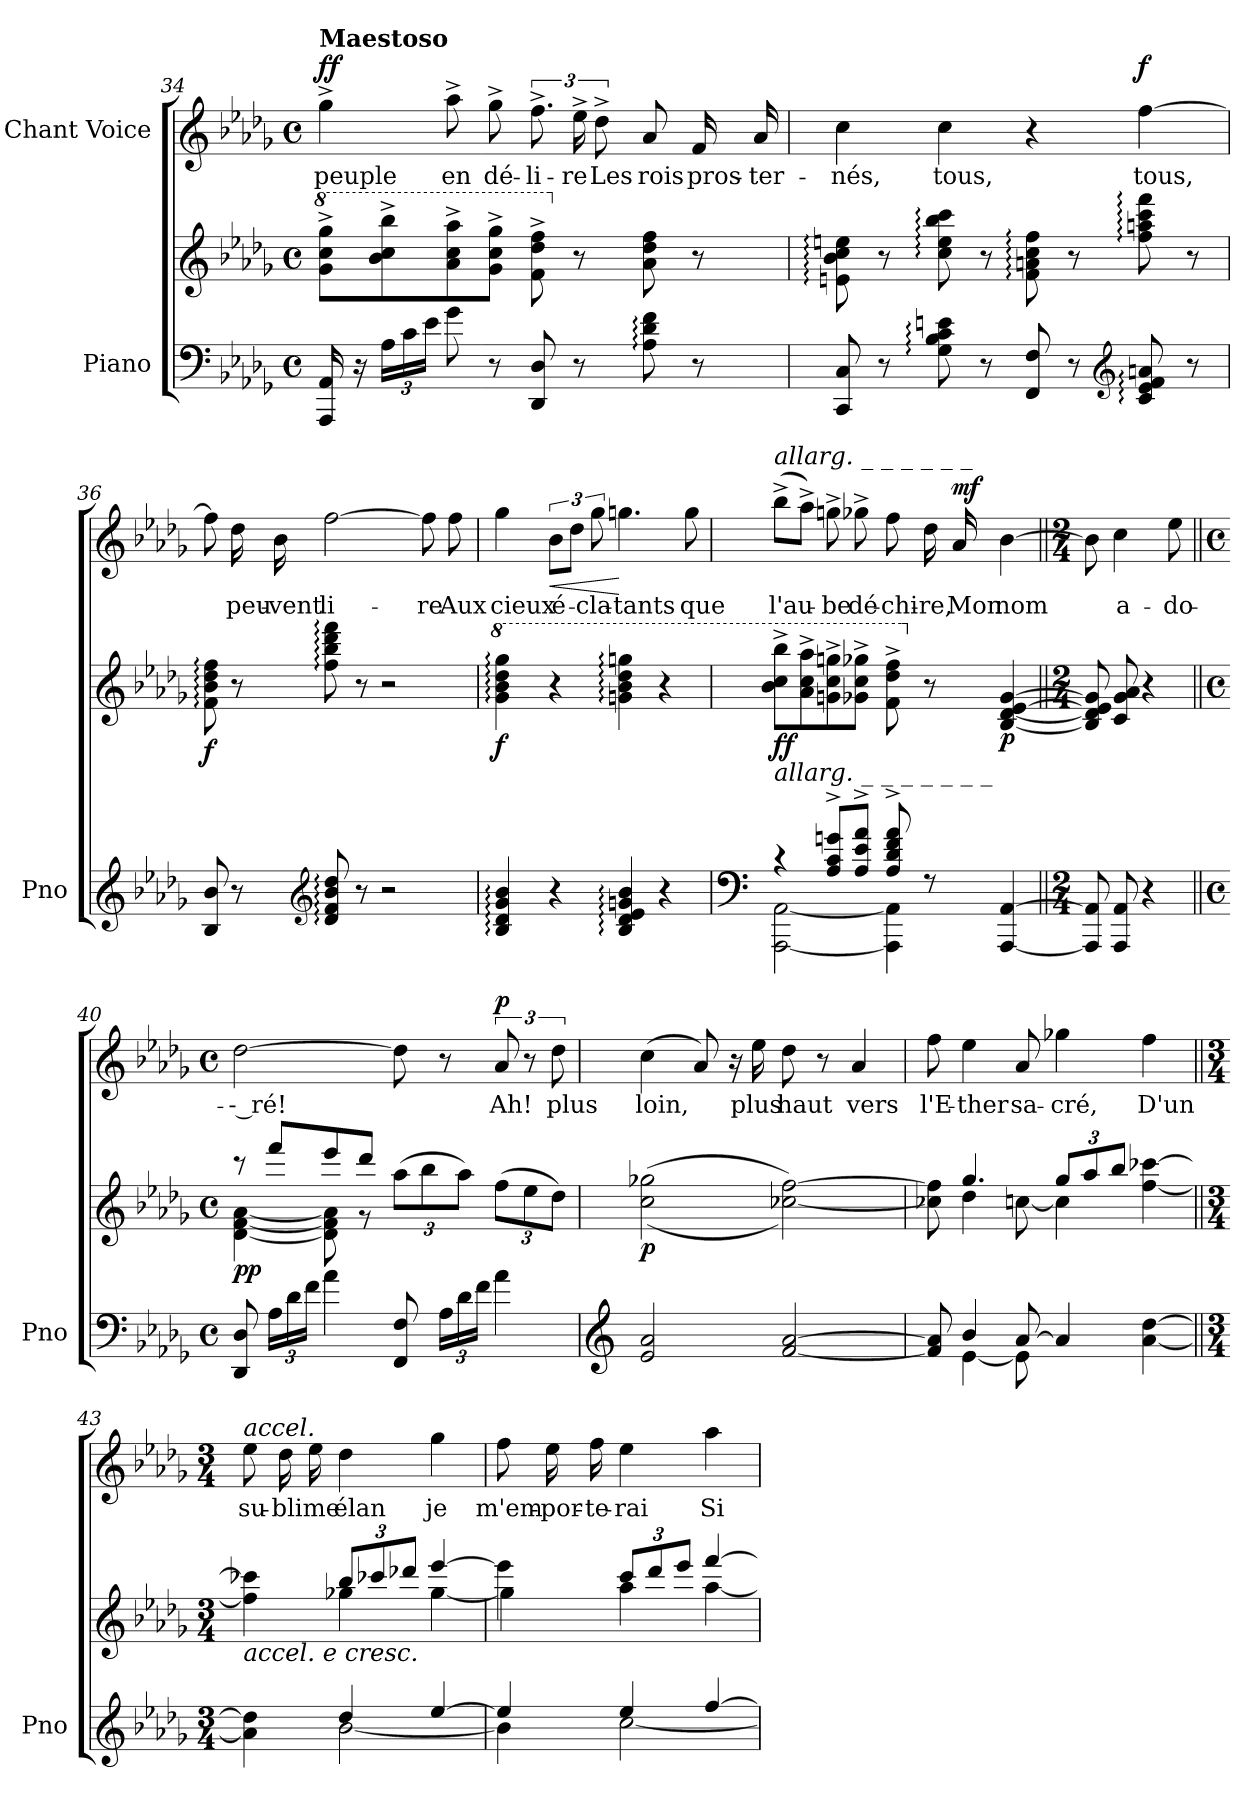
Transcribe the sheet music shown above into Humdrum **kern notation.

**kern	**kern	**dynam	**kern	**text	**dynam
*part2	*part2	*part2	*part1	*part1	*part1
*staff3	*staff2	*staff2/3	*staff1	*staff1	*staff1
*I"Piano	*	*	*I"Chant Voice	*	*
*I'Pno	*	*	*	*	*
!!LO:LB:g=z
*clefF4	*clefG2	*	*clefG2	*	*
*k[b-e-a-d-g-]	*k[b-e-a-d-g-]	*	*k[b-e-a-d-g-]	*	*
*M4/4	*M4/4	*	*M4/4	*	*
*met(c)	*met(c)	*	*met(c)	*	*
*MM100	*MM100	*	*MM100	*	*
*	*8va	*	*	*	*
=34	=34	=34	=34	=34	=34
!	!	!	!LO:TX:B:t=Maestoso	!	!
!	!	!LO:DY:b	!	!LO:LY:b	!
!	!	!LO:DY:n=1:b	!	!	!LO:DY:a
16AAA-/ 16AA-/	8gg-\^ 8ccc\^ 8ggg-\^L	ff other-dynamics	4gg-^\	peuple	ff
16r	.	.	.	.	.
*Xbrackettup	*	*	*	*	*
24A-\LL	8bb-\^ 8ccc\^ 8bbb-\^	.	.	.	.
24c\	.	.	.	.	.
24e-\JJ	.	.	.	.	.
!	!	!	!	!LO:LY:b	!
8g-\	8aa-\^ 8ccc\^ 8aaa-\^	.	8aa-^\	en	.
!	!	!	!	!LO:LY:b	!
8r	8gg-\^ 8ccc\^ 8ggg-\^J	.	8gg-^\	dé-	.
!	!	!	!	!LO:LY:b	!
8DD-/ 8D-/	8ff\^ 8ddd-\^ 8fff\^	.	12.ff^\	-li-	.
*	*X8va	*	*	*	*
!	!	!	!	!LO:LY:b	!
8r	8r	.	24ee-^\	-re	.
!	!	!	!	!LO:LY:b	!
.	.	.	12dd-^\	Les	.
!	!	!	!	!LO:LY:b	!
8A-\: 8d-\: 8f\:	8a-\ 8dd-\ 8ff\	.	8a-/	rois	.
!	!	!	!	!LO:LY:b	!
8r	8r	.	16f/	pros-	.
!	!	!	!	!LO:LY:b	!
.	.	.	16a-/	-ter-	.
=35	=35	=35	=35	=35	=35
!	!	!	!	!LO:LY:b	!
8CC/ 8C/	8en\: 8b-\: 8cc\: 8een\:	.	4cc\	-nés,	.
8r	8r	.	.	.	.
!	!	!	!	!LO:LY:b	!
8G-\: 8B-\: 8c\: 8en\:	8cc\: 8ee\: 8bb-\: 8ccc\:	.	4cc\	tous,	.
8r	8r	.	.	.	.
8FF/ 8F/	8f\: 8an\: 8cc\: 8ff\:	.	4r	.	.
8r	8r	.	.	.	.
*clefG2	*	*	*	*	*
!	!	!	!	!LO:LY:b	!LO:DY:a
8c/: 8e/: 8f/: 8an/:	8ff\: 8aan\: 8ccc\: 8fff\:	.	[4ff\	tous,	f
8r	8r	.	.	.	.
!!LO:PB:g=z
=36	=36	=36	=36	=36	=36
!	!	!LO:DY:b	!	!	!
8B-/ 8b-/	8f\: 8b-\: 8dd-\: 8ff\:	f	8ff\]	.	.
!	!	!	!	!LO:LY:b	!
8r	8r	.	16dd-\	peu-	.
!	!	!	!	!LO:LY:b	!
.	.	.	16b-\	-vent	.
*clefG2	*	*	*	*	*
!	!	!	!	!LO:LY:b	!
8d-/: 8f/: 8b-/: 8dd-/:	8ff\: 8bb-\: 8ddd-\: 8fff\:	.	[2ff\	li-	.
8r	8r	.	.	.	.
2r	2r	.	.	.	.
!	!	!	!	!LO:LY:b	!
.	.	.	8ff\]	-re	.
!	!	!	!	!LO:LY:b	!
.	.	.	8ff\	Aux	.
=37	=37	=37	=37	=37	=37
*	*8va	*	*	*	*
!	!	!LO:DY:b	!	!LO:LY:b	!
4B-/: 4d-/: 4g-/: 4b-/:	4gg-\: 4bb-\: 4ddd-\: 4ggg-\:	f	4gg-\	cieux	.
!	!	!	!	!LO:LY:b	!LO:HP:b
4r	4r	.	12b-\L	é-	<
.	.	.	12dd-\J	.	.
!	!	!	!	!LO:LY:b	!
.	.	.	12gg-\	-cla-	.
!	!	!	!	!LO:LY:b	!
4B-/: 4d-/: 4e-/: 4gn/: 4b-/:	4ggn\: 4bb-\: 4ddd-\: 4gggn\:	.	4.ggn\	-tants	[
4r	4r	.	.	.	.
!	!	!	!	!LO:LY:b	!
.	.	.	8gg\	que	.
!!LO:LB:g=z
=38	=38	=38	=38	=38	=38
*clefF4	*	*	*	*	*
*	*	*	*MM90	*	*
*^	*	*	*	*	*
!	!	!	!	!LO:TX:a:i:t=allarg.   _          _          _          _          _          _	!	!
!	!	!LO:TX:b:i:t=allarg.   _          _          _          _          _          _          _	!	!	!	!
!	!	!	!LO:DY:b	!	!LO:LY:b	!
4r	[2AAA-\ [2AA-\	8bb-\^ 8ccc\^ 8bbb-\^L	ff	(>8bb-^\L	l'au-	.
.	.	8aa-\^ 8ccc\^ 8aaa-\^	.	8aa-^\J)	.	.
!	!	!	!	!	!LO:LY:b	!
8A-/^ 8c/^ 8gn/^L	.	8ggn\^ 8ccc\^ 8gggn\^	.	8ggn^\	-be	.
*	*	*	*	*MM85	*	*
!	!	!	!	!	!LO:LY:b	!
8A-/^ 8e-/^ 8a-/^J	.	8gg-X\^ 8ccc\^ 8ggg-X\^J	.	8gg-X^\	dé-	.
!	!	!	!	!	!LO:LY:b	!
8A-/^ 8d-/^ 8f/^ 8a-/^	4AAA-\] 4AA-\]	8ff\^ 8ddd-\^ 8fff\^	.	8ff\	-chi-	.
*	*	*X8va	*	*	*	*
!	!	!	!	!	!LO:LY:b	!
8r	.	8r	.	16dd-\	-re,	.
!	!	!	!	!	!LO:LY:b	!LO:DY:a
.	.	.	.	16a-/	Mon	mf
*	*	*	*	*MM114	*	*
!	!	!	!LO:DY:b	!	!LO:LY:b	!
[4AAA-/ [4AA-/	4rbyy	[4B-/ [4d-/ [4e-/ [4g-/	p	[4b-\	nom	.
*v	*v	*	*	*	*	*
=39||	=39||	=39||	=39||	=39||	=39||
*M2/4	*M2/4	*	*M2/4	*	*
8AAA-/] 8AA-/]	8B-/] 8d-/] 8e-/] 8g-/]	.	8b-\]	.	.
!	!	!	!	!LO:LY:b	!
8AAA-/ 8AA-/	8c/ 8g-/ 8a-/	.	4cc\	a-	.
4r	4r	.	.	.	.
!	!	!	!	!LO:LY:b	!
.	.	.	8ee-\	-do-	.
!!LO:LB:g=z
=40||	=40||	=40||	=40||	=40||	=40||
*M4/4	*M4/4	*	*M4/4	*	*
*met(c)	*met(c)	*	*met(c)	*	*
*	*^	*	*	*	*
!	!	!	!LO:DY:b	!	!LO:LY:b	!
8DD-/ 8D-/	8r	[4d-\ [4f\ [4a-\	pp	[2dd-\	-- ré!	.
24A-\LL	8fff/L	.	.	.	.	.
24d-\	.	.	.	.	.	.
24f\JJ	.	.	.	.	.	.
4a-\	8eee-/	8d-\] 8f\] 8a-\]	.	.	.	.
.	8ddd-/J	8r	.	.	.	.
*	*Xbrackettup	*	*	*	*	*
8FF/ 8F/	(>12aa-\L	2rgyy	.	8dd-\]	.	.
.	12bb-\	.	.	.	.	.
24A-\LL	.	.	.	8r	.	.
24d-\	12aa-\J)	.	.	.	.	.
24f\JJ	.	.	.	.	.	.
!	!	!	!	!	!LO:LY:b	!LO:DY:a
4a-\	(>12ff\L	.	.	12a-/	Ah!	p
.	12ee-\	.	.	12r	.	.
!	!	!	!	!	!LO:LY:b	!
.	12dd-\J)	.	.	12dd-\	plus	.
*	*v	*v	*	*	*	*
=41	=41	=41	=41	=41	=41
*clefG2	*	*	*	*	*
!	!	!LO:DY:b	!	!LO:LY:b	!
2e-/ 2a-/	(>(>2cc\ 2gg-X\	p	(>4cc\	loin,	.
.	.	.	8a-/)	.	.
.	.	.	16r	.	.
!	!	!	!	!LO:LY:b	!
.	.	.	16ee-\	plus	.
!	!	!	!	!LO:LY:b	!
[2f/ [2a-/	[2cc-X\ [2ff\))	.	8dd-\	haut	.
.	.	.	8r	.	.
!	!	!	!	!LO:LY:b	!
.	.	.	4a-/	vers	.
!!LO:LB:g=z
=42	=42	=42	=42	=42	=42
*^	*^	*	*	*	*
!	!	!	!	!	!	!LO:LY:b	!
8f/] 8a-/]	8rgyy	8cc-X\] 8ff\]	8rddddyy	.	8ff\	l'E-	.
!	!	!	!	!	!	!LO:LY:b	!
4b-/	[4e-\	4.gg-/	4dd-\	.	4ee-\	-ther	.
!	!	!	!	!	!	!LO:LY:b	!
[8a-/	8e-\]	.	[8ccn\	.	8a-/	sa-	.
!	!	!	!	!	!	!LO:LY:b	!
4a-/]	4rgyy	12gg-/L	4cc\]	.	4gg-X\	-cré,	.
.	.	12aa-/	.	.	.	.	.
.	.	12bb-/J	.	.	.	.	.
!	!	!	!	!	!	!LO:LY:b	!
[4a-\ [4dd-\	4rgyy	[4ff\ [4ccc-X\	4ryy	.	4ff\	D'un	.
=43||	=43||	=43||	=43||	=43||	=43||	=43||	=43||
*M3/4	*	*M3/4	*	*	*M3/4	*	*
*	*	*	*	*	*MM118	*	*
!	!	!	!	!	!LO:TX:a:i:t=accel.	!	!
!	!	!LO:TX:b:i:t=accel.  e  cresc.	!	!	!	!	!
!	!	!	!	!	!	!LO:LY:b	!
4a-\] 4dd-\]	4rgyy	4ff\] 4ccc-X\]	4rgyy	.	8ee-\	su-	.
!	!	!	!	!	!	!LO:LY:b	!
.	.	.	.	.	16dd-\	-blime	.
.	.	.	.	.	16ee-\	.	.
*	*	*	*	*	*MM119	*	*
!	!	!	!	!	!	!LO:LY:b	!
4dd-/	[2b-\	12bb-/L	4gg-X\	.	4dd-\	élan	.
.	.	12ccc-X/	.	.	.	.	.
.	.	12ddd-X/J	.	.	.	.	.
*	*	*	*	*	*MM120	*	*
!	!	!	!	!	!	!LO:LY:b	!
[4ee-/	.	[4eee-/	[4gg-\	.	4gg-\	je	.
=44	=44	=44	=44	=44	=44	=44	=44
!	!	!	!	!	!	!LO:LY:b	!
4ee-/]	4b-\]	4eee-\]	4gg-\]	.	8ff\	m'em-	.
*	*	*	*	*	*MM122	*	*
!	!	!	!	!	!	!LO:LY:b	!
.	.	.	.	.	16ee-\	-por-	.
!	!	!	!	!	!	!LO:LY:b	!
.	.	.	.	.	16ff\	-te-	.
*	*	*	*	*	*MM124	*	*
!	!	!	!	!	!	!LO:LY:b	!
4ee-/	[2cc\	12ccc/L	4aa-\	.	4ee-\	-rai	.
.	.	12ddd-/	.	.	.	.	.
.	.	12eee-/J	.	.	.	.	.
*	*	*	*	*	*MM125	*	*
!	!	!	!	!	!	!LO:LY:b	!
[4ff/	.	[4fff/	[4aa-\	.	4aa-\	Si	.
*v	*v	*	*	*	*	*	*
*	*v	*v	*	*	*	*
=	=	=	=	=	=
*-	*-	*-	*-	*-	*-
